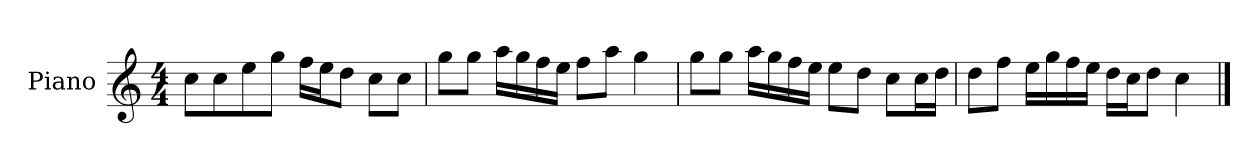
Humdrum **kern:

**kern
*part1
*staff1
*I"Piano
*I'P-no
*clefG2
*k[]
*M4/4
*MM90
=1
8cc\L
8cc\
8ee\
8gg\J
16ff\LL
16ee\J
8dd\J
8cc\L
8cc\J
=2
8gg\L
8gg\J
16aa\LL
16gg\
16ff\
16ee\JJ
8ff\L
8aa\J
4gg\
=3
8gg\L
8gg\J
16aa\LL
16gg\
16ff\
16ee\JJ
8ee\L
8dd\J
8cc\L
16cc\L
16dd\JJ
=4
8dd\L
8ff\J
16ee\LL
16gg\
16ff\
16ee\JJ
16dd\LL
16cc\J
8dd\J
4cc\
==
*-
